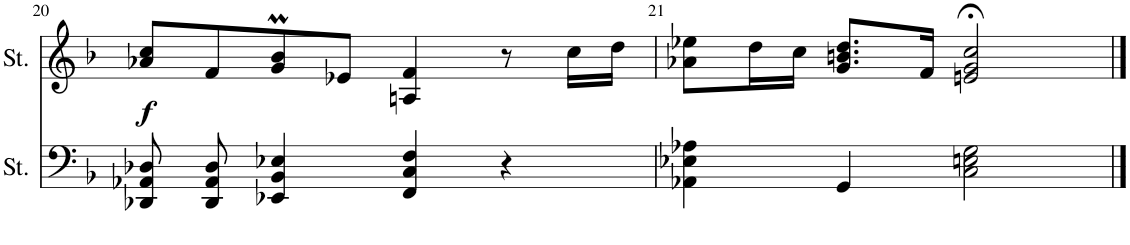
**kern	**kern	**dynam
*part2	*part1	*part1
*staff2	*staff1	*staff1
*I"Cordes	*I"Cordes	*
!!LO:PB:g=z
*clefF4	*clefG2	*
*k[b-]	*k[b-]	*
*M4/4	*M4/4	*
=20	=20	=20
!	!	!LO:DY:b
8DD-X/ 8AA-X/ 8D-X/L	8a-X/ 8cc/L	f
8DD-/ 8AA-/ 8D-/J	8f/	.
4EE-X/ 4BB-/ 4E-X/	8g/M 8b-/M	.
.	8e-X/J	.
4FF/ 4C/ 4F/	4An/ 4f/	.
4r	8r	.
.	16cc\LL	.
.	16dd\JJ	.
=21	=21	=21
4AA-X\ 4E-X\ 4A-X\	8a-X\ 8ee-X\L	.
.	16dd\L	.
.	16cc\JJ	.
4GG/	8.g/ 8.bn/ 8.dd/L	.
.	16f/Jk	.
2C\ 2En\ 2G\	2en/;< 2g/;< 2cc/;<	.
==	==	==
*-	*-	*-
